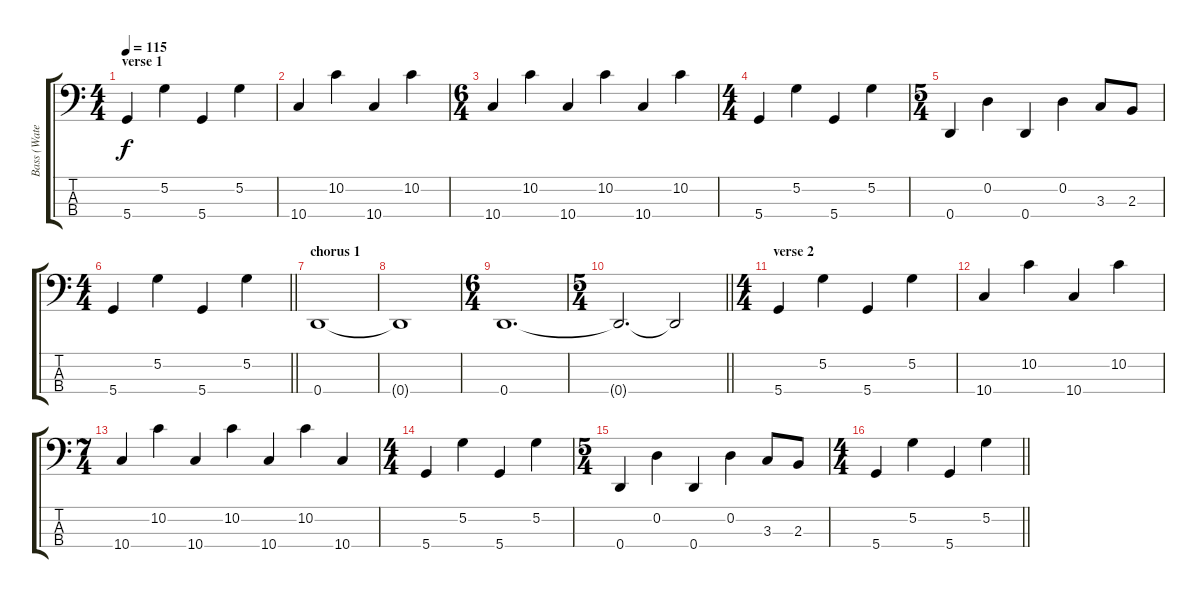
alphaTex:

\track ("Bass (Waters)" "Bass (Wate") {instrument electricbassfinger}
\staff {score tabs}
\tuning (G2 D2 A1 D1) {hide}
\ts (4 4)
\section ("" "verse 1")
\tempo 115
\clef f4
\ks c
5.4.4{dy f instrument electricbassfinger} 5.2.4 5.4.4 5.2.4 |
10.4.4 10.2.4 10.4.4 10.2.4 |
\ts (6 4)
10.4.4 10.2.4 10.4.4 10.2.4 10.4.4 10.2.4 |
\ts (4 4)
5.4.4 5.2.4 5.4.4 5.2.4 |
\ts (5 4)
0.4.4 0.2.4 0.4.4 0.2.4 3.3.8 2.3.8 |
\ts (4 4)
\barLineRight lightlight
5.4.4 5.2.4 5.4.4 5.2.4 |
\section ("" "chorus 1")
0.4.1 |
0.4{t}.1 |
\ts (6 4)
0.4.1{d} |
\ts (5 4)
\barLineRight lightlight
0.4{t}.2{d} 0.4{t}.2 |
\ts (4 4)
\section ("" "verse 2")
5.4.4 5.2.4 5.4.4 5.2.4 |
10.4.4 10.2.4 10.4.4 10.2.4 |
\ts (7 4)
10.4.4 10.2.4 10.4.4 10.2.4 10.4.4 10.2.4 10.4.4 |
\ts (4 4)
5.4.4 5.2.4 5.4.4 5.2.4 |
\ts (5 4)
0.4.4 0.2.4 0.4.4 0.2.4 3.3.8 2.3.8 |
\ts (4 4)
\barLineRight lightlight
5.4.4 5.2.4 5.4.4 5.2.4
